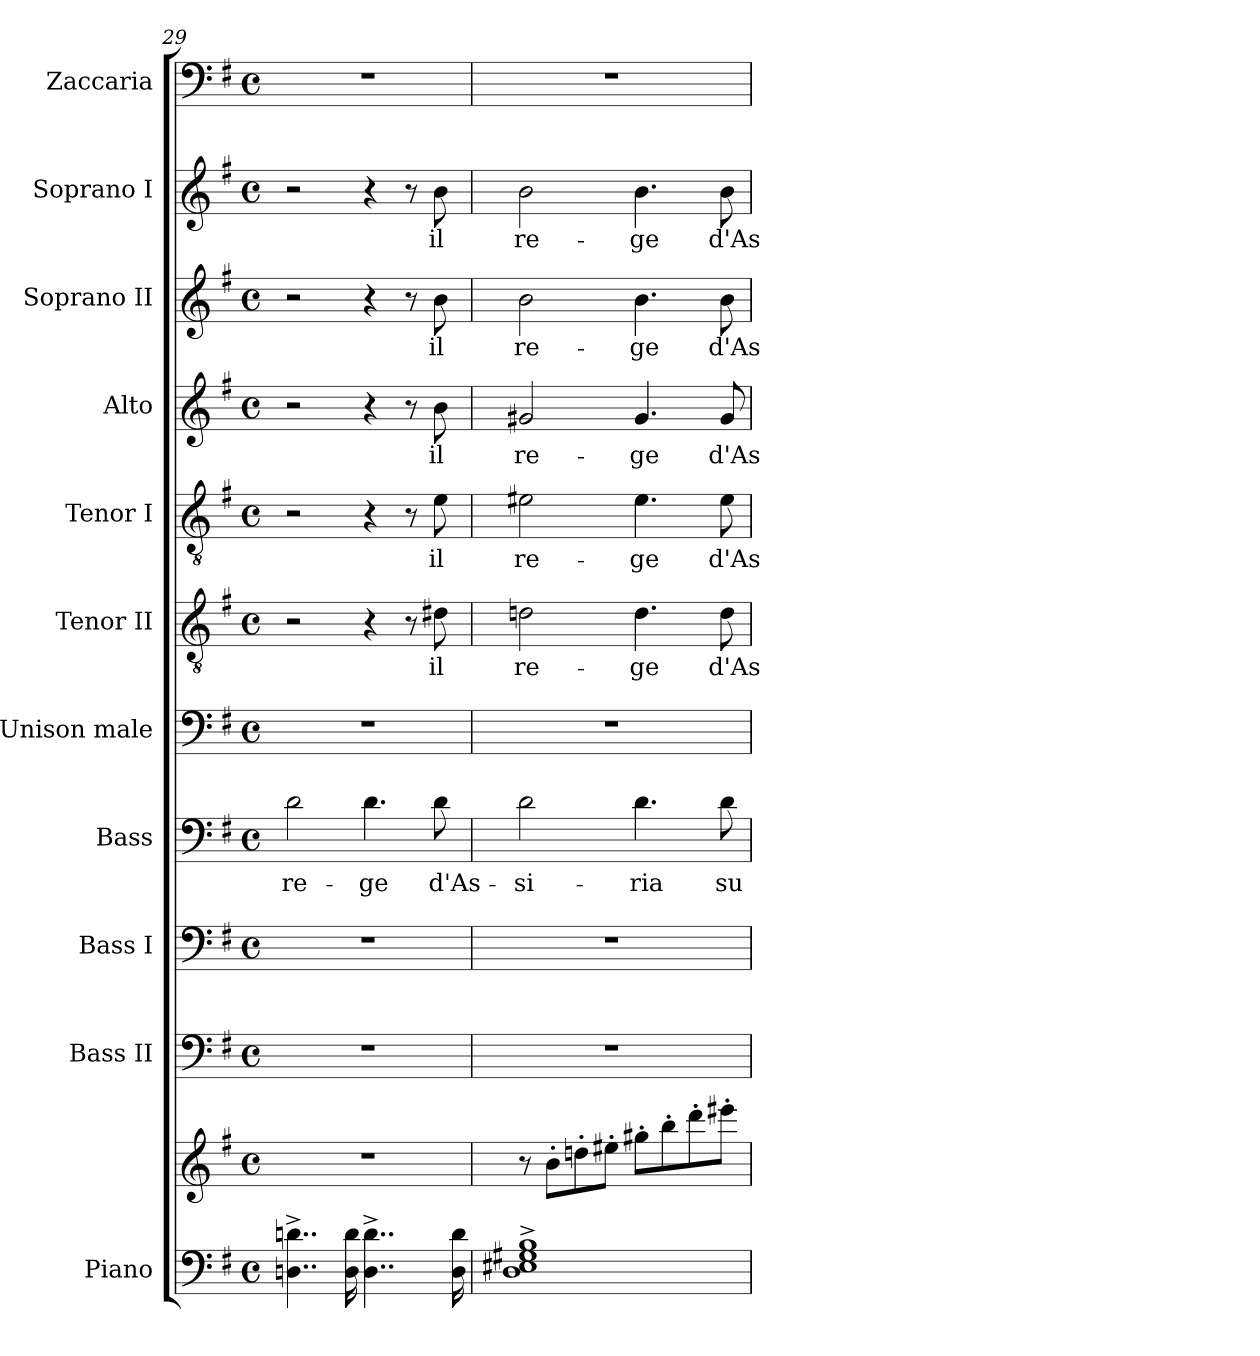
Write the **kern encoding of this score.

**kern	**kern	**kern	**kern	**kern	**text	**kern	**kern	**text	**kern	**text	**kern	**text	**kern	**text	**kern	**text	**kern
*part11	*part11	*part10	*part9	*part8	*part8	*part7	*part6	*part6	*part5	*part5	*part4	*part4	*part3	*part3	*part2	*part2	*part1
*staff12	*staff11	*staff10	*staff9	*staff8	*staff8	*staff7	*staff6	*staff6	*staff5	*staff5	*staff4	*staff4	*staff3	*staff3	*staff2	*staff2	*staff1
*I"Piano	*	*I"Bass II	*I"Bass I	*I"Bass	*	*I"Unison male	*I"Tenor II	*	*I"Tenor I	*	*I"Alto	*	*I"Soprano II	*	*I"Soprano I	*	*I"Zaccaria
*I'Pno.	*	*I'B.II	*I'B.I	*I'B.	*	*I'Uni.m	*I'T.II	*	*I'T.I	*	*I'A.	*	*I'S.II	*	*I'S.I	*	*I'Zac.
*clefF4	*clefG2	*clefF4	*clefF4	*clefF4	*	*clefF4	*clefGv2	*	*clefGv2	*	*clefG2	*	*clefG2	*	*clefG2	*	*clefF4
*k[f#]	*k[f#]	*k[f#]	*k[f#]	*k[f#]	*	*k[f#]	*k[f#]	*	*k[f#]	*	*k[f#]	*	*k[f#]	*	*k[f#]	*	*k[f#]
*M4/4	*M4/4	*M4/4	*M4/4	*M4/4	*	*M4/4	*M4/4	*	*M4/4	*	*M4/4	*	*M4/4	*	*M4/4	*	*M4/4
*met(c)	*met(c)	*met(c)	*met(c)	*met(c)	*	*met(c)	*met(c)	*	*met(c)	*	*met(c)	*	*met(c)	*	*met(c)	*	*met(c)
=29	=29	=29	=29	=29	=29	=29	=29	=29	=29	=29	=29	=29	=29	=29	=29	=29	=29
!	!	!	!	!	!LO:LY:b	!	!	!	!	!	!	!	!	!	!	!	!
4..Dn\^ 4..dn\^	1r	1r	1r	2d\	re-	1r	2r	.	2r	.	2r	.	2r	.	2r	.	1r
16D\ 16d\	.	.	.	.	.	.	.	.	.	.	.	.	.	.	.	.	.
!	!	!	!	!	!LO:LY:b	!	!	!	!	!	!	!	!	!	!	!	!
4..D\^ 4..d\^	.	.	.	4.d\	-ge	.	4r	.	4r	.	4r	.	4r	.	4r	.	.
.	.	.	.	.	.	.	8r	.	8r	.	8r	.	8r	.	8r	.	.
!	!	!	!	!	!LO:LY:b	!	!	!LO:LY:b	!	!LO:LY:b	!	!LO:LY:b	!	!LO:LY:b	!	!LO:LY:b	!
.	.	.	.	8d\	d'As-	.	8d#X\	il	8e\	il	8b\	il	8b\	il	8b\	il	.
16D\ 16d\	.	.	.	.	.	.	.	.	.	.	.	.	.	.	.	.	.
!!LO:PB:g=z
=30	=30	=30	=30	=30	=30	=30	=30	=30	=30	=30	=30	=30	=30	=30	=30	=30	=30
!	!	!	!	!	!LO:LY:b	!	!	!LO:LY:b	!	!LO:LY:b	!	!LO:LY:b	!	!LO:LY:b	!	!LO:LY:b	!
1D^ 1E#X^ 1G#X^ 1B^	8r	1r	1r	2d\	-si-	1r	2dn\	re-	2e#X\	re-	2g#X/	re-	2b\	re-	2b\	re-	1r
.	8b'\L	.	.	.	.	.	.	.	.	.	.	.	.	.	.	.	.
.	8ddn'\	.	.	.	.	.	.	.	.	.	.	.	.	.	.	.	.
.	8ee#X'\J	.	.	.	.	.	.	.	.	.	.	.	.	.	.	.	.
!	!	!	!	!	!LO:LY:b	!	!	!LO:LY:b	!	!LO:LY:b	!	!LO:LY:b	!	!LO:LY:b	!	!LO:LY:b	!
.	8gg#X'\L	.	.	4.d\	-ria	.	4.d\	-ge	4.e#\	-ge	4.g#/	-ge	4.b\	-ge	4.b\	-ge	.
.	8bb'\	.	.	.	.	.	.	.	.	.	.	.	.	.	.	.	.
.	8ddd'\	.	.	.	.	.	.	.	.	.	.	.	.	.	.	.	.
!	!	!	!	!	!LO:LY:b	!	!	!LO:LY:b	!	!LO:LY:b	!	!LO:LY:b	!	!LO:LY:b	!	!LO:LY:b	!
.	8eee#X'\J	.	.	8d\	su	.	8d\	d'As-	8e#\	d'As-	8g#/	d'As-	8b\	d'As-	8b\	d'As-	.
=	=	=	=	=	=	=	=	=	=	=	=	=	=	=	=	=	=
*-	*-	*-	*-	*-	*-	*-	*-	*-	*-	*-	*-	*-	*-	*-	*-	*-	*-
